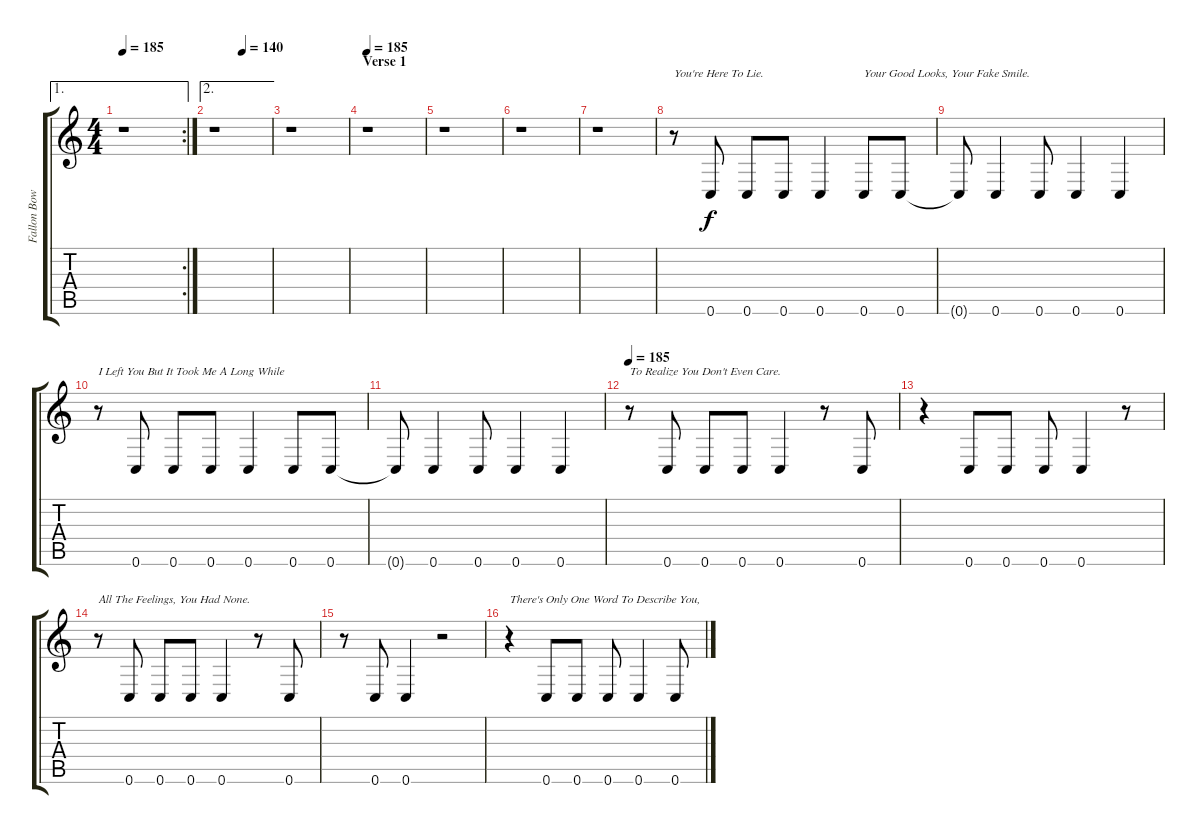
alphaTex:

\track ("Fallon Bowman - Vocals" "Fallon Bow") {instrument electricguitarjazz}
\staff {score tabs}
\tuning (D4 A3 F3 C3 G2 C2) {hide}
\ae 1
\rc 2
\ts (4 4)
\tempo 185
\clef g2
\ks c
r.1{dy f} |
\ae 2
\tempo (140 0.5)
r.1 |
r.1 |
\section ("" "Verse 1")
\tempo 185
r.1 |
r.1 |
r.1 |
r.1 |
r.8{txt "You're Here To Lie." volume 16 balance 8 instrument electricguitarjazz} 0.6.8 0.6.8 0.6.8 0.6.4 0.6.8{txt "Your Good Looks, Your Fake Smile."} 0.6.8 |
0.6{t}.8 0.6.4 0.6.8 0.6.4 0.6.4 |
r.8{txt "I Left You But It Took Me A Long While"} 0.6.8 0.6.8 0.6.8 0.6.4 0.6.8 0.6.8 |
0.6{t}.8 0.6.4 0.6.8 0.6.4 0.6.4 |
\tempo 185
r.8{txt "To Realize You Don't Even Care."} 0.6.8 0.6.8 0.6.8 0.6.4 r.8 0.6.8 |
r.4 0.6.8 0.6.8 0.6.8 0.6.4 r.8 |
r.8{txt "All The Feelings, You Had None."} 0.6.8 0.6.8 0.6.8 0.6.4 r.8 0.6.8 |
r.8 0.6.8 0.6.4 r.2 |
r.4{txt "There's Only One Word To Describe You,"} 0.6.8 0.6.8 0.6.8 0.6.4 0.6.8
